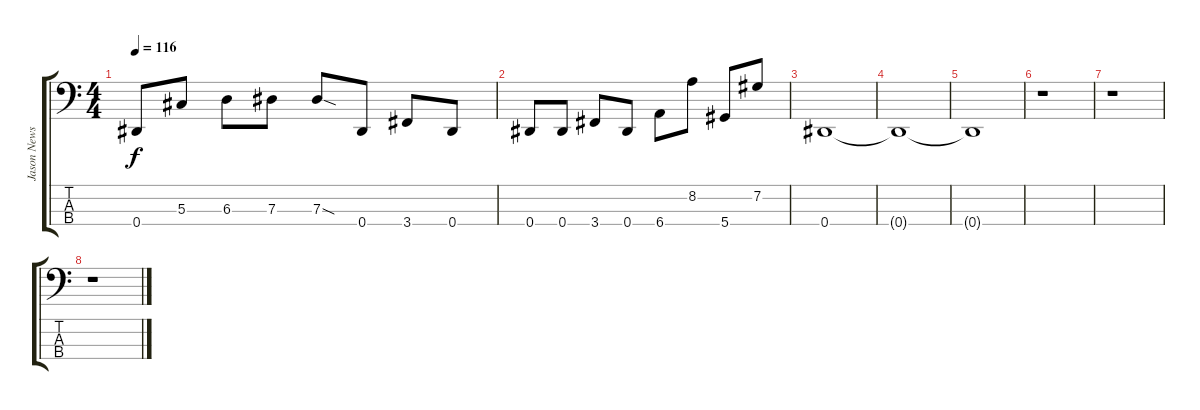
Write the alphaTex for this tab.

\track ("Jason Newsted - bass guitar" "Jason News") {instrument electricbassfinger}
\staff {score tabs}
\tuning (Gb2 Db2 Ab1 Eb1) {hide}
\ts (4 4)
\tempo 116
\clef f4
\ks c
0.4.8{dy f} 5.3.8 6.3.8 7.3.8 7.3{sod}.8 0.4.8 3.4.8 0.4.8 |
0.4.8 0.4.8 3.4.8 0.4.8 6.4.8 8.2.8 5.4.8 7.2.8 |
0.4.1 |
0.4{t}.1 |
0.4{t}.1 |
r.1 |
r.1 |
r.1
